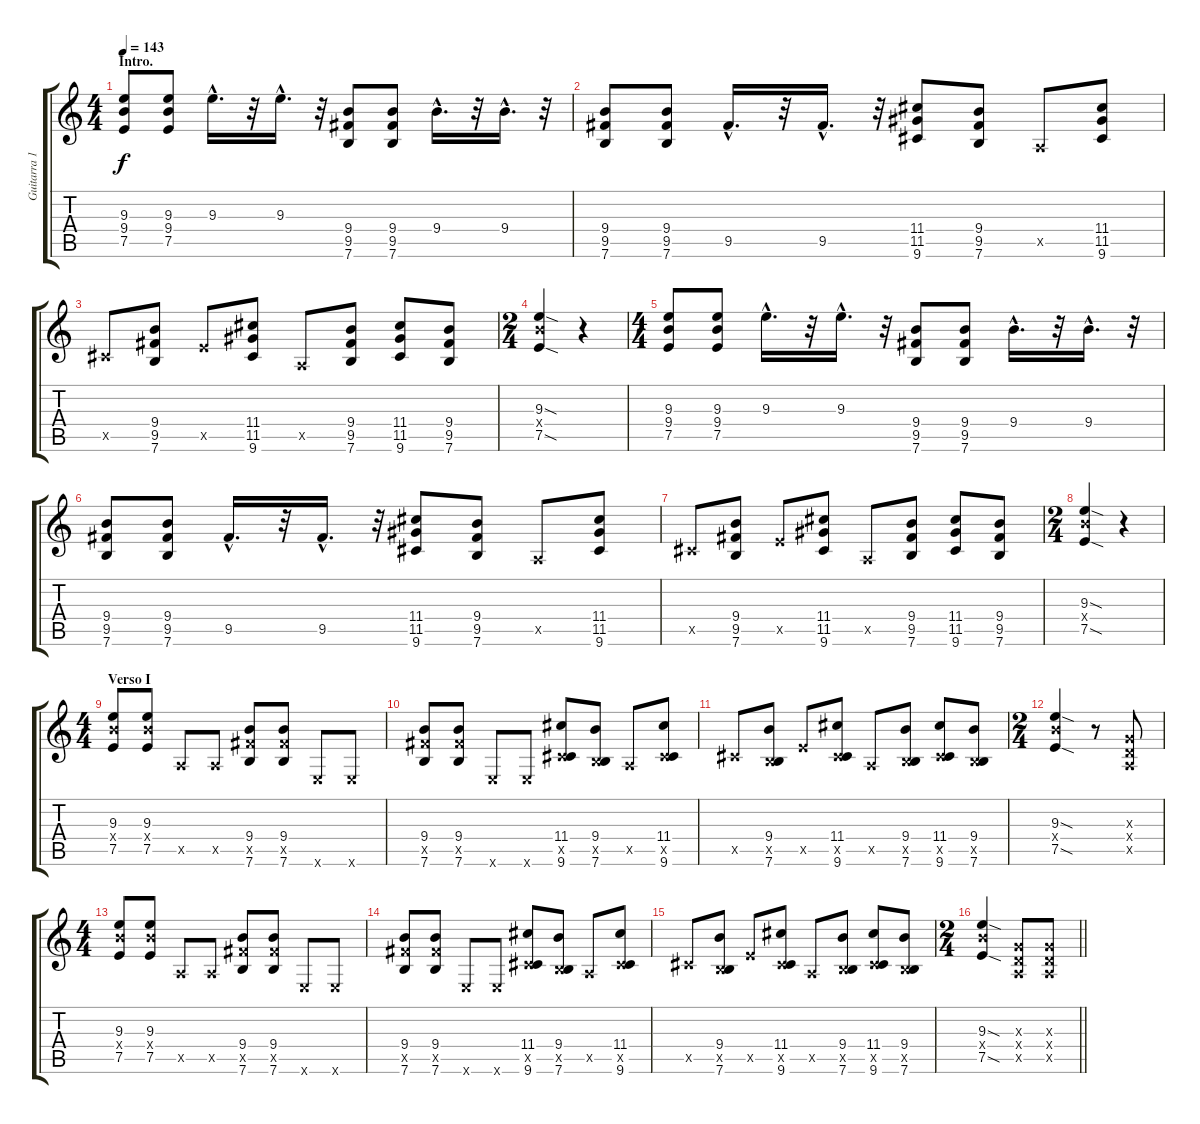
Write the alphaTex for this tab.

\track ("Guitarra 1 - Mathias" "Guitarra 1") {instrument distortionguitar}
\staff {score tabs}
\tuning (E4 B3 G3 D3 A2 E2) {hide}
\ts (4 4)
\section ("" "Intro.")
\tempo 143
\clef g2
\ks c
(9.3 9.4 7.5).8{dy f instrument distortionguitar} (9.3 9.4 7.5).8 9.3{hac}.16{d} r.32 9.3{hac}.16{d} r.32 (9.4 9.5 7.6).8 (9.4 9.5 7.6).8 9.4{hac}.16{d} r.32 9.4{hac}.16{d} r.32 |
(9.4 9.5 7.6).8 (9.4 9.5 7.6).8 9.5{hac}.16{d} r.32 9.5{hac}.16{d} r.32 (11.4 11.5 9.6).8 (9.4 9.5 7.6).8 0.5{x}.8 (11.4 11.5 9.6).8 |
4.5{x}.8 (9.4 9.5 7.6).8 7.5{x}.8 (11.4 11.5 9.6).8 0.5{x}.8 (9.4 9.5 7.6).8 (11.4 11.5 9.6).8 (9.4 9.5 7.6).8 |
\ts (2 4)
(9.3{sod} 9.4{x} 7.5{sod}).4 r.4 |
\ts (4 4)
(9.3 9.4 7.5).8 (9.3 9.4 7.5).8 9.3{hac}.16{d} r.32 9.3{hac}.16{d} r.32 (9.4 9.5 7.6).8 (9.4 9.5 7.6).8 9.4{hac}.16{d} r.32 9.4{hac}.16{d} r.32 |
(9.4 9.5 7.6).8 (9.4 9.5 7.6).8 9.5{hac}.16{d} r.32 9.5{hac}.16{d} r.32 (11.4 11.5 9.6).8 (9.4 9.5 7.6).8 0.5{x}.8 (11.4 11.5 9.6).8 |
4.5{x}.8 (9.4 9.5 7.6).8 7.5{x}.8 (11.4 11.5 9.6).8 0.5{x}.8 (9.4 9.5 7.6).8 (11.4 11.5 9.6).8 (9.4 9.5 7.6).8 |
\ts (2 4)
(9.3{sod} 9.4{x} 7.5{sod}).4 r.4 |
\ts (4 4)
\section ("" "Verso I")
(9.3 9.4{x} 7.5).8 (9.3 9.4{x} 7.5).8 0.5{x}.8 0.5{x}.8 (9.4 9.5{x} 7.6).8 (9.4 9.5{x} 7.6).8 0.6{x}.8 0.6{x}.8 |
(9.4 9.5{x} 7.6).8 (9.4 9.5{x} 7.6).8 0.6{x}.8 0.6{x}.8 (11.4 4.5{x} 9.6).8 (9.4 2.5{x} 7.6).8 0.5{x}.8 (11.4 4.5{x} 9.6).8 |
4.5{x}.8 (9.4 2.5{x} 7.6).8 7.5{x}.8 (11.4 4.5{x} 9.6).8 0.5{x}.8 (9.4 2.5{x} 7.6).8 (11.4 4.5{x} 9.6).8 (9.4 2.5{x} 7.6).8 |
\ts (2 4)
(9.3{sod} 9.4{x} 7.5{sod}).4 r.8 (0.3{x} 0.4{x} 0.5{x}).8 |
\ts (4 4)
(9.3 9.4{x} 7.5).8 (9.3 9.4{x} 7.5).8 0.5{x}.8 0.5{x}.8 (9.4 9.5{x} 7.6).8 (9.4 9.5{x} 7.6).8 0.6{x}.8 0.6{x}.8 |
(9.4 9.5{x} 7.6).8 (9.4 9.5{x} 7.6).8 0.6{x}.8 0.6{x}.8 (11.4 4.5{x} 9.6).8 (9.4 2.5{x} 7.6).8 0.5{x}.8 (11.4 4.5{x} 9.6).8 |
4.5{x}.8 (9.4 2.5{x} 7.6).8 7.5{x}.8 (11.4 4.5{x} 9.6).8 0.5{x}.8 (9.4 2.5{x} 7.6).8 (11.4 4.5{x} 9.6).8 (9.4 2.5{x} 7.6).8 |
\ts (2 4)
\barLineRight lightlight
(9.3{sod} 9.4{x} 7.5{sod}).4 (0.3{x} 0.4{x} 0.5{x}).8 (0.3{x} 0.4{x} 0.5{x}).8
